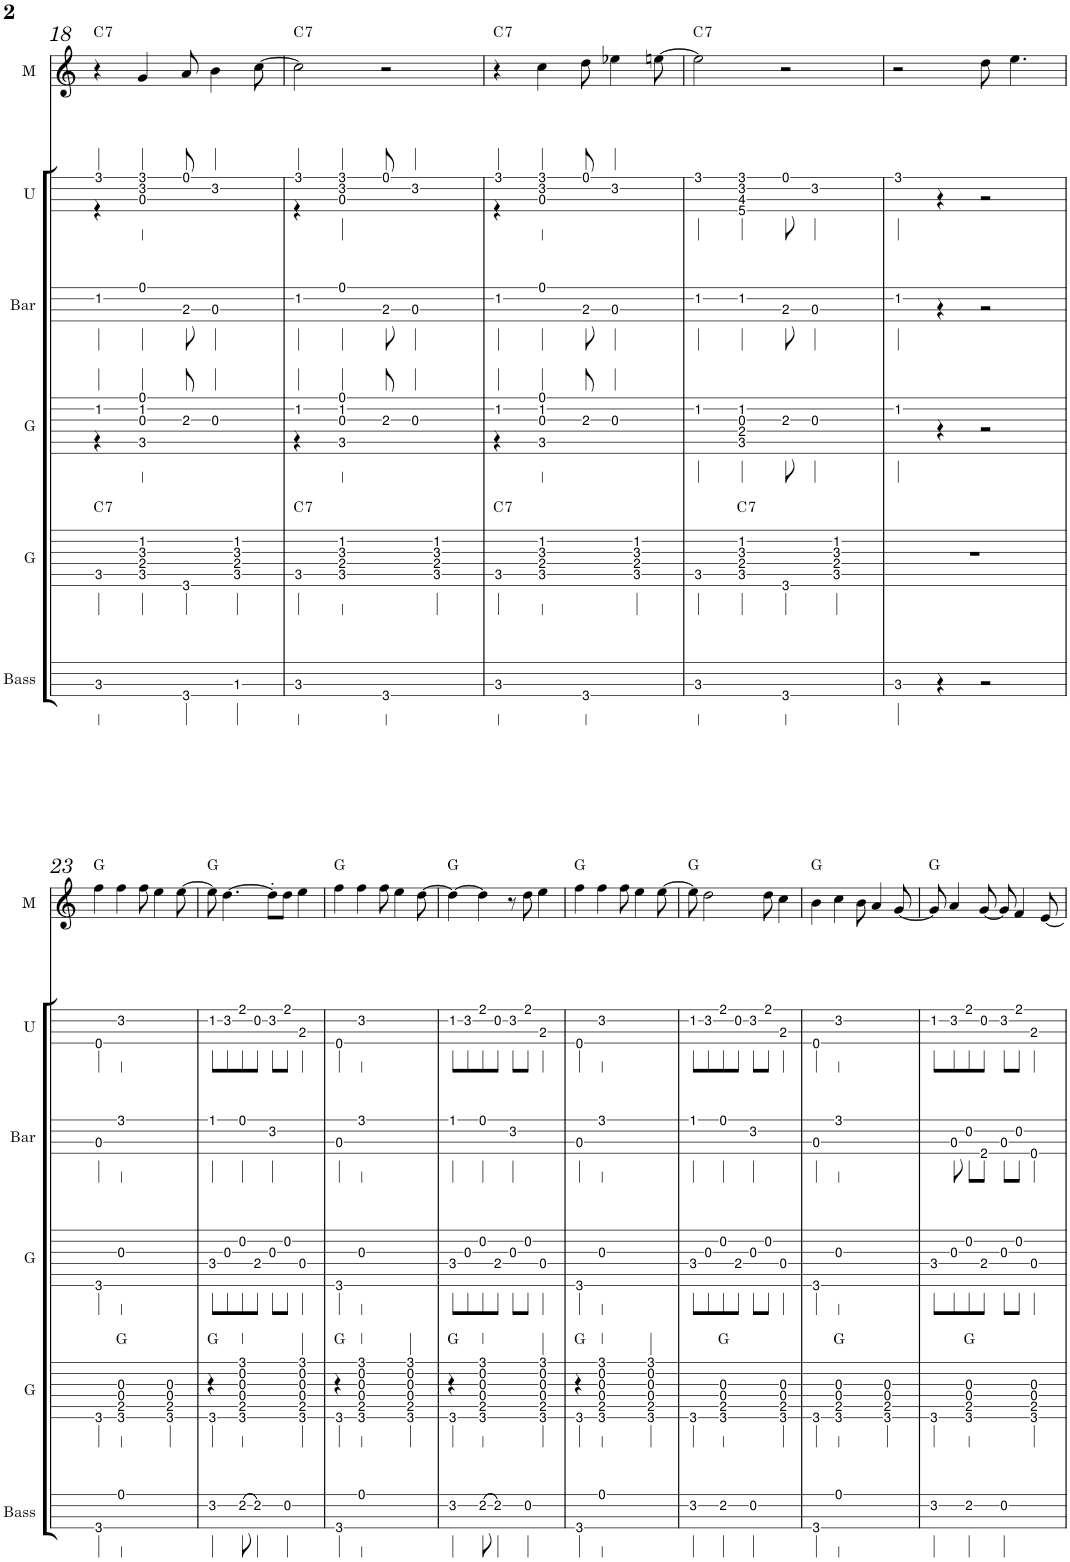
**kern	**kern	**kern	**kern	**kern	**kern	**harte
*part6	*part5	*part4	*part3	*part2	*part1	*part1
*staff6	*staff5	*staff4	*staff3	*staff2	*staff1	*
*I"Bass	*I"Guitar	*I"Guitar	*I"Baritone	*I"Ukulele	*I"Mandolin	*
*I'Bass	*I'G	*I'G	*I'Bar	*I'U	*I'M	*
!!LO:PB:g=z
*	*	*	*	*	*clefG2	*
*	*	*	*Trd7c12	*	*	*
*k[]	*k[]	*k[]	*k[]	*k[]	*k[]	*
*M4/4	*M4/4	*M4/4	*M4/4	*M4/4	*M4/4	*
=18	=18	=18	=18	=18	=18	=18
*	*	*^	*	*^	*	*
!	!	!	!	!	!	!	!	!LO:H:kt=7
2CC\	4C\	4c/	4r	4c\	4cc/	4r	4r	C:7
.	4C\ 4E\ 4B-\ 4c\	4c/ 4e/	2C\ 2G\	4e\	4cc/	2c\ 2g\	4g/	.
4GGG\	4GG\	8A/	.	8A\	8a/	.	8a/	.
.	.	4G/	.	4G\	4g/	.	4b\	.
4BBB-\	4C\ 4E\ 4B-\ 4c\	.	4ryy	.	.	4ryy	.	.
.	.	8ryy	.	8ryy	8ryy	.	[8cc\	.
=19	=19	=19	=19	=19	=19	=19	=19	=19
!	!	!	!	!	!	!	!	!LO:H:kt=7
2CC\	4C\	4c/	4r	4c\	4cc/	4r	2cc\]	C:7
.	2C\ 2E\ 2B-\ 2c\	4c/ 4e/	2C\ 2G\	4e\	4cc/	4c\ 4g\	.	.
2GGG\	.	8A/	.	8A\	8a/	2ryy	2r	.
.	.	4G/	.	4G\	4g/	.	.	.
.	4C\ 4E\ 4B-\ 4c\	.	4ryy	.	.	.	.	.
.	.	8ryy	.	8ryy	8ryy	.	.	.
=20	=20	=20	=20	=20	=20	=20	=20	=20
!	!	!	!	!	!	!	!	!LO:H:kt=7
2CC\	4C\	4c/	4r	4c\	4cc/	4r	4r	C:7
.	2C\ 2E\ 2B-\ 2c\	4c/ 4e/	2C\ 2G\	4e\	4cc/	2c\ 2g\	4cc\	.
2GGG\	.	8A/	.	8A\	8a/	.	8dd\	.
.	.	4G/	.	4G\	4g/	.	4ee-X\	.
.	4C\ 4E\ 4B-\ 4c\	.	4ryy	.	.	4ryy	.	.
.	.	8ryy	.	8ryy	8ryy	.	[8een\	.
*	*	*v	*v	*	*v	*v	*	*
=21	=21	=21	=21	=21	=21	=21
!	!	!	!	!	!	!LO:H:kt=7
2CC\	4C\	4c\	4c\	4cc\	2ee\]	C:7
.	4C\ 4E\ 4B-\ 4c\	4C\ 4E\ 4G\ 4c\	4c\	4c\ 4e\ 4g\ 4cc\	.	.
2GGG\	4GG\	8A\	8A\	8a\	2r	.
.	.	4G\	4G\	4g\	.	.
.	4C\ 4E\ 4B-\ 4c\	.	.	.	.	.
.	.	8ryy	8ryy	8ryy	.	.
=22	=22	=22	=22	=22	=22	=22
4CC\	1r	4c\	4c\	4cc\	2r	.
4r	.	4r	4r	4r	.	.
2r	.	2r	2r	2r	8dd\	.
.	.	.	.	.	4.ee\	.
!!LO:LB:g=z
=23	=23	=23	=23	=23	=23	=23
4GGG\	4GG\	4GG\	4G\	4G\	4ff\	G:maj
2GG\	2GG\ 2BB\ 2D\ 2G\	2G\	2g\	2g\	4ff\	.
.	.	.	.	.	8ff\	.
.	.	.	.	.	4ee\	.
4ryy	4GG\ 4BB\ 4D\ 4G\	4ryy	4ryy	4ryy	.	.
.	.	.	.	.	[8ee\	.
=24	=24	=24	=24	=24	=24	=24
*	*^	*	*	*	*	*
4FF\	4r	4GG\	8F\L	4f\	8f\L	8ee\]	G:maj
.	.	.	8G\	.	8g\	[4.dd\	.
[8EE\	2B/ 2g/	2GG\ 2BB\ 2D\ 2G\	8B\	4e\	8b\	.	.
4EE\]	.	.	8E\J	.	8e\J	.	.
.	.	.	8G\L	4d\	8g\L	8dd'\L]	.
4DD\	.	.	8B\J	.	8b\J	8dd\J	.
.	4B/ 4g/	4GG\ 4BB\ 4D\ 4G\	4D\	4ryy	4d\	4ee\	.
8ryy	.	.	.	.	.	.	.
=25	=25	=25	=25	=25	=25	=25	=25
4GGG\	4r	4GG\	4GG\	4G\	4G\	4ff\	G:maj
2GG\	2B/ 2g/	2GG\ 2BB\ 2D\ 2G\	2G\	2g\	2g\	4ff\	.
.	.	.	.	.	.	8ff\	.
.	.	.	.	.	.	4ee\	.
4ryy	4B/ 4g/	4GG\ 4BB\ 4D\ 4G\	4ryy	4ryy	4ryy	.	.
.	.	.	.	.	.	[8dd\	.
=26	=26	=26	=26	=26	=26	=26	=26
4FF\	4r	4GG\	8F\L	4f\	8f\L	4dd\_	G:maj
.	.	.	8G\	.	8g\	.	.
[8EE\	2B/ 2g/	2GG\ 2BB\ 2D\ 2G\	8B\	4e\	8b\	4dd\]	.
4EE\]	.	.	8E\J	.	8e\J	.	.
.	.	.	8G\L	4d\	8g\L	8r	.
4DD\	.	.	8B\J	.	8b\J	8dd\	.
.	4B/ 4g/	4GG\ 4BB\ 4D\ 4G\	4D\	4ryy	4d\	4ee\	.
8ryy	.	.	.	.	.	.	.
=27	=27	=27	=27	=27	=27	=27	=27
4GGG\	4r	4GG\	4GG\	4G\	4G\	4ff\	G:maj
2GG\	2B/ 2g/	2GG\ 2BB\ 2D\ 2G\	2G\	2g\	2g\	4ff\	.
.	.	.	.	.	.	8ff\	.
.	.	.	.	.	.	4ee\	.
4ryy	4B/ 4g/	4GG\ 4BB\ 4D\ 4G\	4ryy	4ryy	4ryy	.	.
.	.	.	.	.	.	[8ee\	.
*	*v	*v	*	*	*	*	*
=28	=28	=28	=28	=28	=28	=28
4FF\	4GG\	8F\L	4f\	8f\L	8ee\]	G:maj
.	.	8G\	.	8g\	2dd\	.
4EE\	2GG\ 2BB\ 2D\ 2G\	8B\	4e\	8b\	.	.
.	.	8E\J	.	8e\J	.	.
4DD\	.	8G\L	4d\	8g\L	.	.
.	.	8B\J	.	8b\J	8dd\	.
4ryy	4GG\ 4BB\ 4D\ 4G\	4D\	4ryy	4d\	4cc\	.
=29	=29	=29	=29	=29	=29	=29
4GGG\	4GG\	4GG\	4G\	4G\	4b\	G:maj
2GG\	2GG\ 2BB\ 2D\ 2G\	2G\	2g\	2g\	4cc\	.
.	.	.	.	.	8b\	.
.	.	.	.	.	4a/	.
4ryy	4GG\ 4BB\ 4D\ 4G\	4ryy	4ryy	4ryy	.	.
.	.	.	.	.	[8g/	.
=30	=30	=30	=30	=30	=30	=30
4FF\	4GG\	8F\L	8ryy	8f\L	8g/]	G:maj
.	.	8G\	8G\	8g\	4a/	.
4EE\	2GG\ 2BB\ 2D\ 2G\	8B\	8B\L	8b\	.	.
.	.	8E\J	8E\J	8e\J	[8g/	.
4DD\	.	8G\L	8G\L	8g\L	8g/]	.
.	.	8B\J	8B\J	8b\J	4f/	.
4ryy	4GG\ 4BB\ 4D\ 4G\	4D\	4D\	4d\	.	.
.	.	.	.	.	[8e/	.
=	=	=	=	=	=	=
*-	*-	*-	*-	*-	*-	*-
